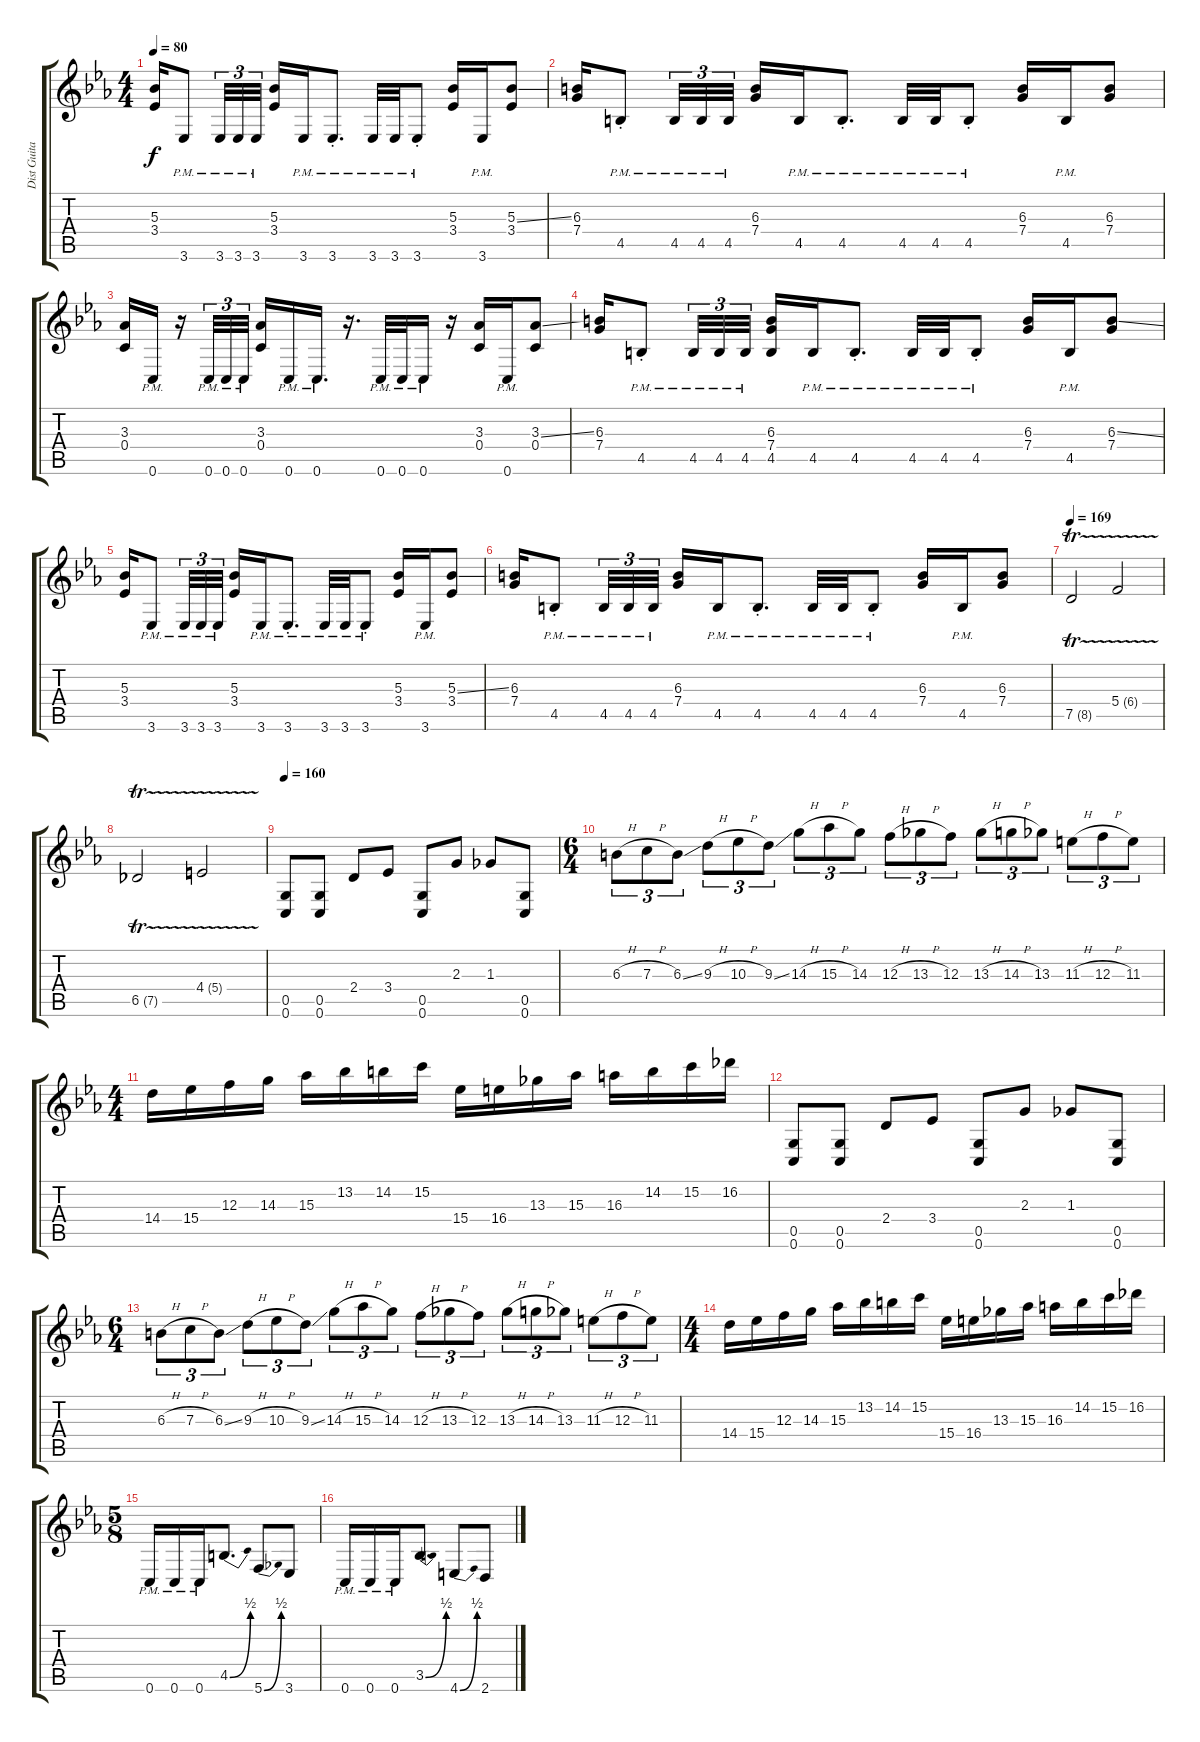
\track ("Dist Guitar Left" "Dist Guita") {instrument distortionguitar}
\staff {score tabs}
\tuning (D4 A3 F3 C3 G2 C2) {hide}
\ts (4 4)
\tempo 80
\clef g2
\ks cminor
(5.3 3.4).16{dy f} 3.6{pm}.8 3.6{pm}.32{tu (3 2)} 3.6{pm}.32{tu (3 2)} 3.6{pm}.32{tu (3 2)} (5.3 3.4).16 3.6{pm}.16 3.6{pm st}.8{d} 3.6{pm}.32 3.6{pm}.32 3.6{pm st}.8 (5.3 3.4).16 3.6{pm}.16 (5.3{ss} 3.4).8 |
(6.3 7.4).16 4.5{pm st}.8 4.5{pm}.32{tu (3 2)} 4.5{pm}.32{tu (3 2)} 4.5{pm}.32{tu (3 2)} (6.3 7.4).16 4.5{pm}.16 4.5{pm st}.8{d} 4.5{pm}.32 4.5{pm}.32 4.5{pm st}.8 (6.3 7.4).16 4.5{pm}.16 (6.3 7.4).8 |
(3.3 0.4).16 0.6{pm}.16 r.16 0.6{pm}.32{tu (3 2)} 0.6{pm}.32{tu (3 2)} 0.6{pm}.32{tu (3 2)} (3.3 0.4).16 0.6{pm}.16 0.6{pm}.16{d} r.16{d} 0.6{pm}.32 0.6{pm}.32 0.6{pm}.16 r.16 (3.3 0.4).16 0.6{pm}.16 (3.3{ss} 0.4).8 |
(6.3 7.4).16 4.5{pm st}.8 4.5{pm}.32{tu (3 2)} 4.5{pm}.32{tu (3 2)} 4.5{pm}.32{tu (3 2)} (6.3 7.4 4.5).16 4.5{pm}.16 4.5{pm st}.8{d} 4.5{pm}.32 4.5{pm}.32 4.5{pm st}.8 (6.3 7.4).16 4.5{pm}.16 (6.3{ss} 7.4).8 |
(5.3 3.4).16 3.6{pm}.8 3.6{pm}.32{tu (3 2)} 3.6{pm}.32{tu (3 2)} 3.6{pm}.32{tu (3 2)} (5.3 3.4).16 3.6{pm}.16 3.6{pm st}.8{d} 3.6{pm}.32 3.6{pm}.32 3.6{pm st}.8 (5.3 3.4).16 3.6{pm}.16 (5.3{ss} 3.4).8 |
(6.3 7.4).16 4.5{pm st}.8 4.5{pm}.32{tu (3 2)} 4.5{pm}.32{tu (3 2)} 4.5{pm}.32{tu (3 2)} (6.3 7.4).16 4.5{pm}.16 4.5{pm st}.8{d} 4.5{pm}.32 4.5{pm}.32 4.5{pm st}.8 (6.3 7.4).16 4.5{pm}.16 (6.3 7.4).8 |
\tempo 169
7.5{tr (8 16)}.2 5.4{tr (6 16)}.2 |
6.5{tr (7 16)}.2 4.4{tr (5 16)}.2 |
\tempo 160
(0.5 0.6).8 (0.5 0.6).8 2.4.8 3.4.8 (0.5 0.6).8 2.3.8 1.3.8 (0.5 0.6).8 |
\ts (6 4)
6.3{h}.8{tu (3 2)} 7.3{h}.8{tu (3 2)} 6.3{ss}.8{tu (3 2)} 9.3{h}.8{tu (3 2)} 10.3{h}.8{tu (3 2)} 9.3{ss}.8{tu (3 2)} 14.3{h}.8{tu (3 2)} 15.3{h}.8{tu (3 2)} 14.3.8{tu (3 2)} 12.3{h}.8{tu (3 2)} 13.3{h}.8{tu (3 2)} 12.3.8{tu (3 2)} 13.3{h}.8{tu (3 2)} 14.3{h}.8{tu (3 2)} 13.3.8{tu (3 2)} 11.3{h}.8{tu (3 2)} 12.3{h}.8{tu (3 2)} 11.3.8{tu (3 2)} |
\ts (4 4)
14.4.16 15.4.16 12.3.16 14.3.16 15.3.16 13.2.16 14.2.16 15.2.16 15.4.16 16.4.16 13.3.16 15.3.16 16.3.16 14.2.16 15.2.16 16.2.16 |
(0.5 0.6).8 (0.5 0.6).8 2.4.8 3.4.8 (0.5 0.6).8 2.3.8 1.3.8 (0.5 0.6).8 |
\ts (6 4)
6.3{h}.8{tu (3 2)} 7.3{h}.8{tu (3 2)} 6.3{ss}.8{tu (3 2)} 9.3{h}.8{tu (3 2)} 10.3{h}.8{tu (3 2)} 9.3{ss}.8{tu (3 2)} 14.3{h}.8{tu (3 2)} 15.3{h}.8{tu (3 2)} 14.3.8{tu (3 2)} 12.3{h}.8{tu (3 2)} 13.3{h}.8{tu (3 2)} 12.3.8{tu (3 2)} 13.3{h}.8{tu (3 2)} 14.3{h}.8{tu (3 2)} 13.3.8{tu (3 2)} 11.3{h}.8{tu (3 2)} 12.3{h}.8{tu (3 2)} 11.3.8{tu (3 2)} |
\ts (4 4)
14.4.16 15.4.16 12.3.16 14.3.16 15.3.16 13.2.16 14.2.16 15.2.16 15.4.16 16.4.16 13.3.16 15.3.16 16.3.16 14.2.16 15.2.16 16.2.16 |
\ts (5 8)
0.6{pm}.16 0.6{pm}.16 0.6{pm}.16 4.5{be (bend 0 0 60 2)}.8{d} 5.6{be (bend 0 0 60 2)}.8 3.6.8 |
0.6{pm}.16 0.6{pm}.16 0.6{pm}.16 3.5{be (bend 0 0 60 2)}.8{d} 4.6{be (bend 0 0 60 2)}.8 2.6.8
